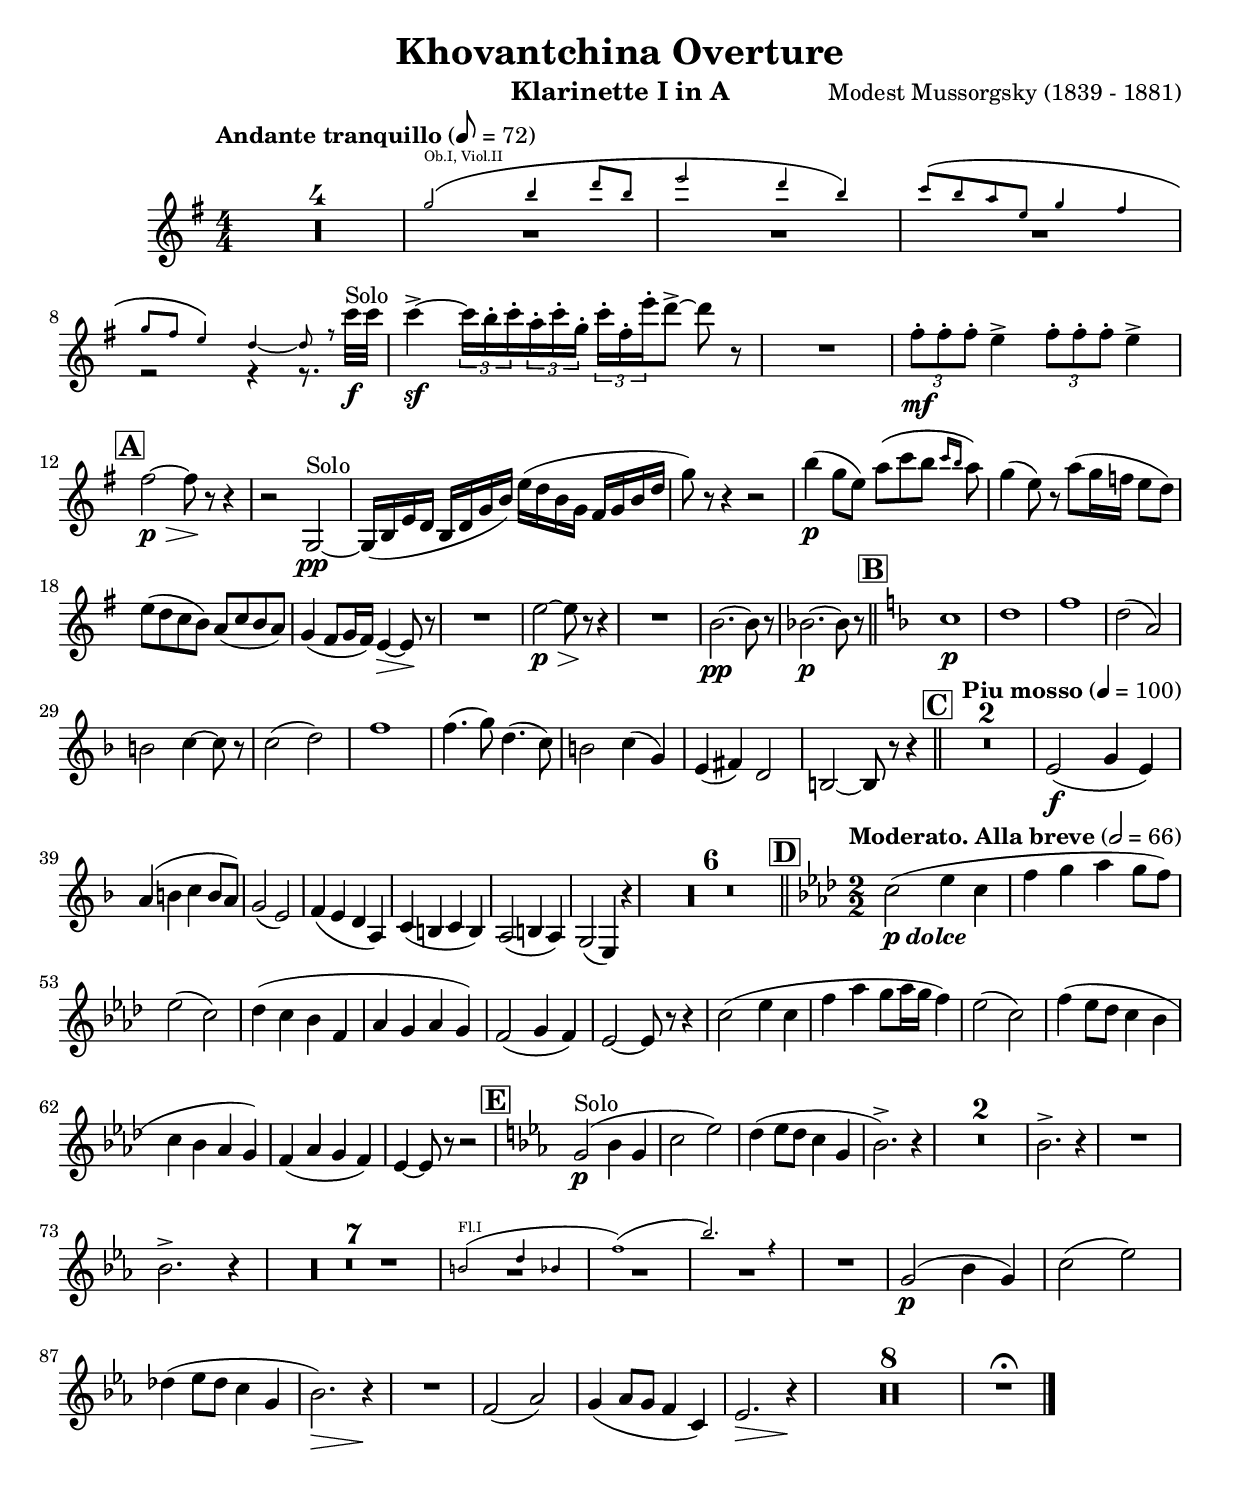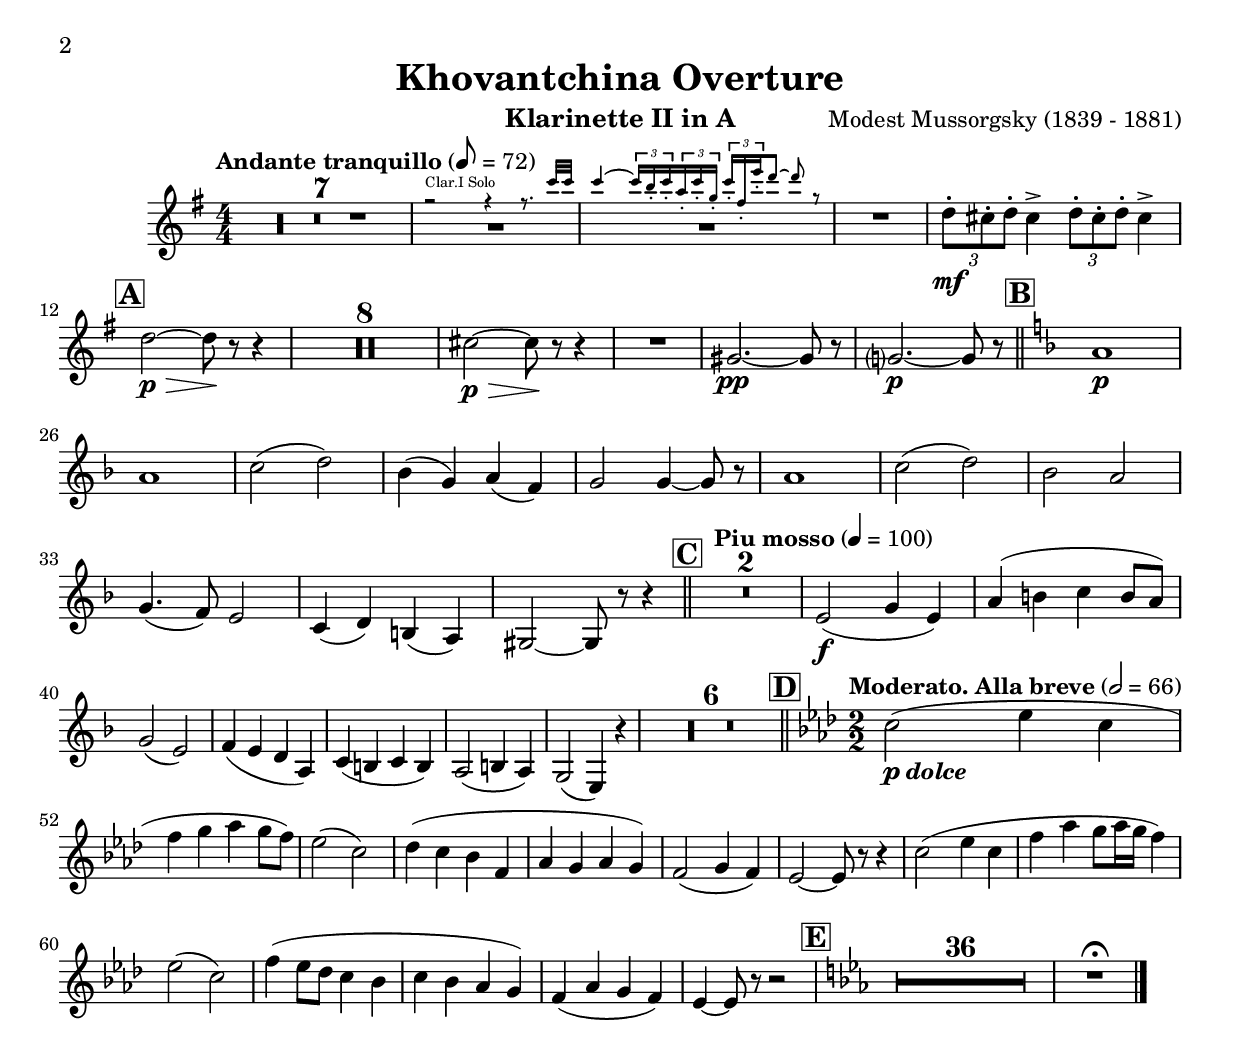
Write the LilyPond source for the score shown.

%{
%}

\version "2.18.2"
\language "deutsch"

\paper {
    top-margin = 10\mm
    bottom-margin = 10\mm
    left-margin = 10\mm
    right-margin = 10\mm
    ragged-last = ##t
}
  
\header{
  title = "Khovantchina Overture"
  subtitle = ""
  composer = "Modest Mussorgsky (1839 - 1881)"
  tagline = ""
}

% Adapt this for automatic line-breaks
mBreak = { \break }

% Useful snippets
pDolce = \markup { \dynamic p \italic \bold "dolce" }


clarinet_I_in_A_Music = {
  \relative c' {
    \transposition a
    \key g \major
    \numericTimeSignature
    \time 4/4
    \tempo "Andante tranquillo" 8 = 72

    % line 1
    R1*4
    <<
      {
       \override MultiMeasureRest.staff-position = #-2
        R1*3 |
        e2\rest e4\rest e8.\rest c''32\f^\markup { Solo } c |
        \revert MultiMeasureRest.staff-position
      }
      \new CueVoice {
        \set instrumentCueName = "Ob.I, Viol.II"
        \stemUp {
          g2^\( h4 d8 h |
          e2 d4 h\) |
          c8^\( h a e g4 fis4 |
          g8 fis e4\) d4~ d8 fis8\rest
        }
      }
    >>
    c'4->~\sf \tuplet 3/2 { c16 h-. c-. } \tuplet 3/2 { a-. c-. g-. } \tuplet 3/2 { c-. fis,-. e'-. } d8->~ d r8 |
    R1 |
    \tuplet 3/2 { fis,8-.\mf fis-. fis-. } e4-> \tuplet 3/2 { fis8-. fis-. fis-. } e4-> |
    \mBreak
    
    % line 2
    \mark #1
    fis2~\p\> fis8\! r8 r4 |
    r2 g,,\pp^\markup { Solo }~ |
    g16( h e d h d g h) e( d h g fis g h d |
    g8) r8 r4 r2 |
    h4\p( g8 e) a\( c h \grace { c16 h } a8 \) |
    g4( e8) r8 a8( g16 f e8 d)
    \mBreak
    
    % line 3
    e8(d c h) a( c h a) |
    g4( fis8 g16 fis) e4~\> e8\! r8 |
    R1
    e'2\p\>~ e8\! r8 r4 |
    R1
    h2.\pp~ h8 r8 |
    b2.\p~ b8 r8 |
    \bar "||" \key f \major
    \mark #2
    c1\p |
    d1 |
    f1 |
    d2( a) |
    \mBreak
    
    % line 4
    h2 c4~c8 r8 |
    c2( d) |
    f1 |
    f4.( g8) d4.( c8) |
    h2 c4( g) |
    e4( fis) d2 |
    h2~ h8 r8 r4
    \bar "||"
    \mark #3
    \tempo "Piu mosso" 4 = 100
    R1*2
    e2(\f g4 e4) |
    \mBreak
    
    % line 5 (start)
    a4( h c h8 a) |
    g2( e2) |
    f4( e d a) |
    c4( h c h) |
    a2( h4 a) |
    g2( e4) r4 |
    R1*6 |
    \bar "||"
    \mark #4
  }
}

clarinet_I_in_B_Music = {
  \relative c' {
    \transposition b
    \key as \major
    \numericTimeSignature
    \time 2/2
    \tempo "Moderato. Alla breve" 2 = 66
    
    % line 5 (continued)
    c'2(_\pDolce es4 c |
    f4 g as g8 f) |
    \mBreak
    
    % line 6
    es2( c) |
    des4( c b f |
    as4 g as g) |
    f2( g4 f) |
    es2~ es8 r8 r4 |
    c'2( es4 c |
    f4 as g8 as16 g f4) |
    es2( c) |
    f4( es8 des c4 b |
    \mBreak
    
    % line 7
    c4 b as g) |
    f4( as g f) |
    es~ es8 r8 r2 |
    \mark #5
    \key es \major
    g2\p^\markup {Solo }( b4 g |
    c2 es) |
    d4( es8 d c4 g |
    b2.->) r4 |
    R1*2 |
    b2.-> r4 |
    R1 |
    \mBreak
    
    
    % line 8
    b2.-> r4 |
    R1*7 |
    <<
      {
       \override MultiMeasureRest.staff-position = #-2
        R1*3
        \revert MultiMeasureRest.staff-position
      }
      \new CueVoice {
        \set instrumentCueName = "Fl.I"
        \stemUp {
          h2^( d4 b |
          f'1)^( |
          b2.) f4\rest |
        }
      }
    >>
    R1 |
    g,2\p( b4 g) |
    c2( es) |
    \mBreak

    % line 9
    des4( es8 des c4 g |	% FIXME: d or des??
    b2.)\> r4\! |
    R1*1 |
    f2( as) |
    g4( as8 g f4 c) |
    es2.\> r4\! |
    R1*8 |
    R1\fermataMarkup
    \bar "|." |
  }
}

\addQuote "clarinet_I_in_A" { \clarinet_I_in_A_Music }

clarinet_II_in_A_Music = {
  \relative c' {
    \transposition a
    \key g \major
    \numericTimeSignature
    \time 4/4
    \tempo "Andante tranquillo" 8 = 72

    % line 1
    R1*7 |
    <<
      {
       \override MultiMeasureRest.staff-position = #-2
        R1*2
        \revert MultiMeasureRest.staff-position
      }
      \new CueVoice {
        \set instrumentCueName = "Clar.I Solo"
        \stemUp {
          f'2\rest f4\rest f8.\rest c'32 c |
          c4^~ \tuplet 3/2 { c16 h-. c-. } \tuplet 3/2 { a-. c-. g-. } \tuplet 3/2 { c-. fis,-. e'-. } d8^~ d g,8\rest |
        }
      }
    >>
    R1 |
    \tuplet 3/2 { d8-.\mf cis-. d-. } cis4-> \tuplet 3/2 { d8-. cis-. d-. } cis4-> |
    \mBreak

    % line 2
    \mark #1
    d2~\p\> d8\! r8 r4 |
    R1*8
    cis2\p\>~ cis8\! r8 r4 |
    R1
    gis2.\pp~ gis8 r8 |
    g2.\p~ g8 r8 |
    \bar "||" \key f \major
    \mark #2
    a1\p |
    \mBreak

    % line 3
    a1 |
    c2( d) |
    b4( g) a( f) |
    g2 g4~ g8 r8 |
    a1 |
    c2( d) |
    b2 a |
    \mBreak

    % line 4
    g4.( f8) e2
    c4( d) h( a) |
    gis2~ gis8 r8 r4
    \bar "||"
    \mark #3
    \tempo "Piu mosso" 4 = 100
    R1*2
    e'2(\f g4 e4) |
    a4( h c h8 a) |
    \mBreak

    % line 5 (start)
    g2( e2) |
    f4( e d a) |
    c4( h c h) |
    a2( h4 a) |
    g2( e4) r4 |
    R1*6 |
    \bar "||"
    \mark #4
  }
}

clarinet_II_in_B_Music = {
  \relative c' {
    \transposition b
    \key as \major
    \numericTimeSignature
    \time 2/2
    \tempo "Moderato. Alla breve" 2 = 66

    % line 5 (continued)
    c'2(_\pDolce es4 c |
    \mBreak

    % line 6
    f4 g as g8 f) |
    es2( c) |
    des4( c b f |
    as4 g as g) |
    f2( g4 f) |
    es2~ es8 r8 r4 |
    c'2( es4 c |
    f4 as g8 as16 g f4) |
    \mBreak

    % line 7
    es2( c) |
    f4( es8 des c4 b |
    c4 b as g) |
    f4( as g f) |
    es~ es8 r8 r2 |
    \mark #5
    \key es \major
    R1*36 |
    R1\fermataMarkup
    \bar "|." |
  }
}

\bookpart {
  \header{
    instrument = "Klarinette I in A"
  }
  \score {
    \new Staff {
      \compressFullBarRests
      % Make grace notes smaller and more fragile
      $(add-grace-property 'Voice 'NoteHead 'font-size '-5)
      $(add-grace-property 'Voice 'Slur 'height-limit '0.5)
      $(add-grace-property 'Voice 'Flag 'font-size '-5)
      $(add-grace-property 'Voice 'Stem 'length '8)
      $(add-grace-property 'Voice 'Beam 'beam-thickness '0.3)
      $(add-grace-property 'Voice 'Beam 'length-fraction '0.5)
      $(add-grace-property 'Voice 'Beam 'shorten '1)
      \set Score.markFormatter = #format-mark-box-alphabet
      \override DynamicLineSpanner.staff-padding = #3
      \accidentalStyle Score.modern-cautionary
      \new Voice {
        {
          % \transpose b a
          \clarinet_I_in_A_Music
        }
        \clarinet_I_in_B_Music
      }
    }
  }
}

\bookpart {
  \header{
    instrument = "Klarinette II in A"
  }
  \score {
    \new Staff {
      \compressFullBarRests
      % Make grace notes smaller and more fragile
      $(add-grace-property 'Voice 'NoteHead 'font-size '-5)
      $(add-grace-property 'Voice 'Slur 'height-limit '0.5)
      $(add-grace-property 'Voice 'Flag 'font-size '-5)
      $(add-grace-property 'Voice 'Stem 'length '8)
      $(add-grace-property 'Voice 'Beam 'beam-thickness '0.3)
      $(add-grace-property 'Voice 'Beam 'length-fraction '0.5)
      $(add-grace-property 'Voice 'Beam 'shorten '1)
      \set Score.markFormatter = #format-mark-box-alphabet
      \override DynamicLineSpanner.staff-padding = #3
      \accidentalStyle Score.modern-cautionary
      \new Voice {
        {
          % \transpose b a
          \clarinet_II_in_A_Music
        }
        \clarinet_II_in_B_Music
      }
    }
  }
}
